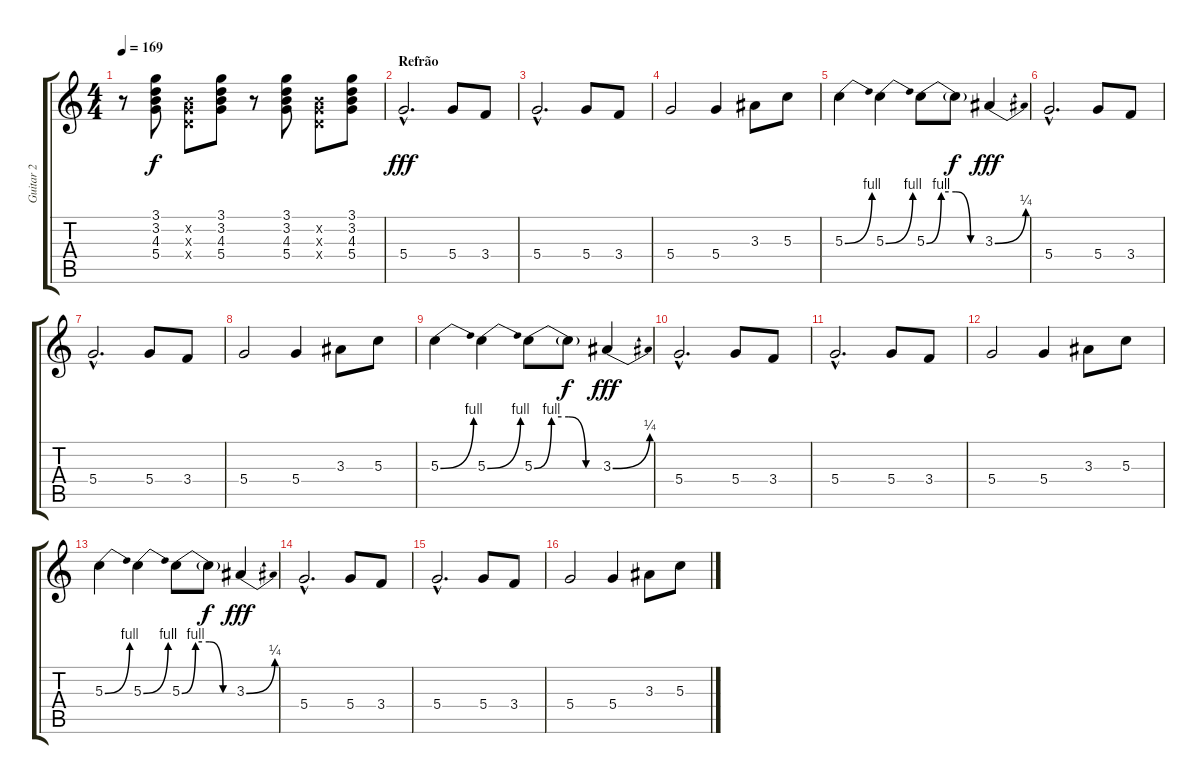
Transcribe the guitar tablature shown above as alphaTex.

\track ("Guitar 2" "Guitar 2") {instrument overdrivenguitar}
\staff {score tabs}
\tuning (E4 B3 G3 D3 A2 E2) {hide}
\ts (4 4)
\tempo 169
\clef g2
\ks c
r.8{dy f} (3.1 3.2 4.3 5.4).8 (0.2{x} 0.3{x} 0.4{x}).8 (3.1 3.2 4.3 5.4).8 r.8 (3.1 3.2 4.3 5.4).8 (0.2{x} 0.3{x} 0.4{x}).8 (3.1 3.2 4.3 5.4).8 |
\section ("" "Refrão")
5.4{hac}.2{d dy fff volume 16 balance 8 instrument distortionguitar} 5.4.8 3.4.8 |
5.4{hac}.2{d} 5.4.8 3.4.8 |
5.4.2{volume 16 balance 8 instrument distortionguitar} 5.4.4 3.3.8 5.3.8 |
5.3{be (bend 0 0 60 4)}.4 5.3{be (bend 0 0 60 4)}.4 5.3{be (custom 0 0 15 4 30 4 45 0 60 0)}.8 5.3{t}.8{dy f} 3.3{be (bend 0 0 60 1)}.4{dy fff} |
5.4{hac}.2{d volume 16 balance 8 instrument distortionguitar} 5.4.8 3.4.8 |
5.4{hac}.2{d} 5.4.8 3.4.8 |
5.4.2{volume 16 balance 8 instrument distortionguitar} 5.4.4 3.3.8 5.3.8 |
5.3{be (bend 0 0 60 4)}.4 5.3{be (bend 0 0 60 4)}.4 5.3{be (custom 0 0 15 4 30 4 45 0 60 0)}.8 5.3{t}.8{dy f} 3.3{be (bend 0 0 60 1)}.4{dy fff} |
5.4{hac}.2{d volume 16 balance 8 instrument distortionguitar} 5.4.8 3.4.8 |
5.4{hac}.2{d} 5.4.8 3.4.8 |
5.4.2{volume 16 balance 8 instrument distortionguitar} 5.4.4 3.3.8 5.3.8 |
5.3{be (bend 0 0 60 4)}.4 5.3{be (bend 0 0 60 4)}.4 5.3{be (custom 0 0 15 4 30 4 45 0 60 0)}.8 5.3{t}.8{dy f} 3.3{be (bend 0 0 60 1)}.4{dy fff} |
5.4{hac}.2{d volume 16 balance 8 instrument distortionguitar} 5.4.8 3.4.8 |
5.4{hac}.2{d} 5.4.8 3.4.8 |
5.4.2{volume 16 balance 8 instrument distortionguitar} 5.4.4 3.3.8 5.3.8
